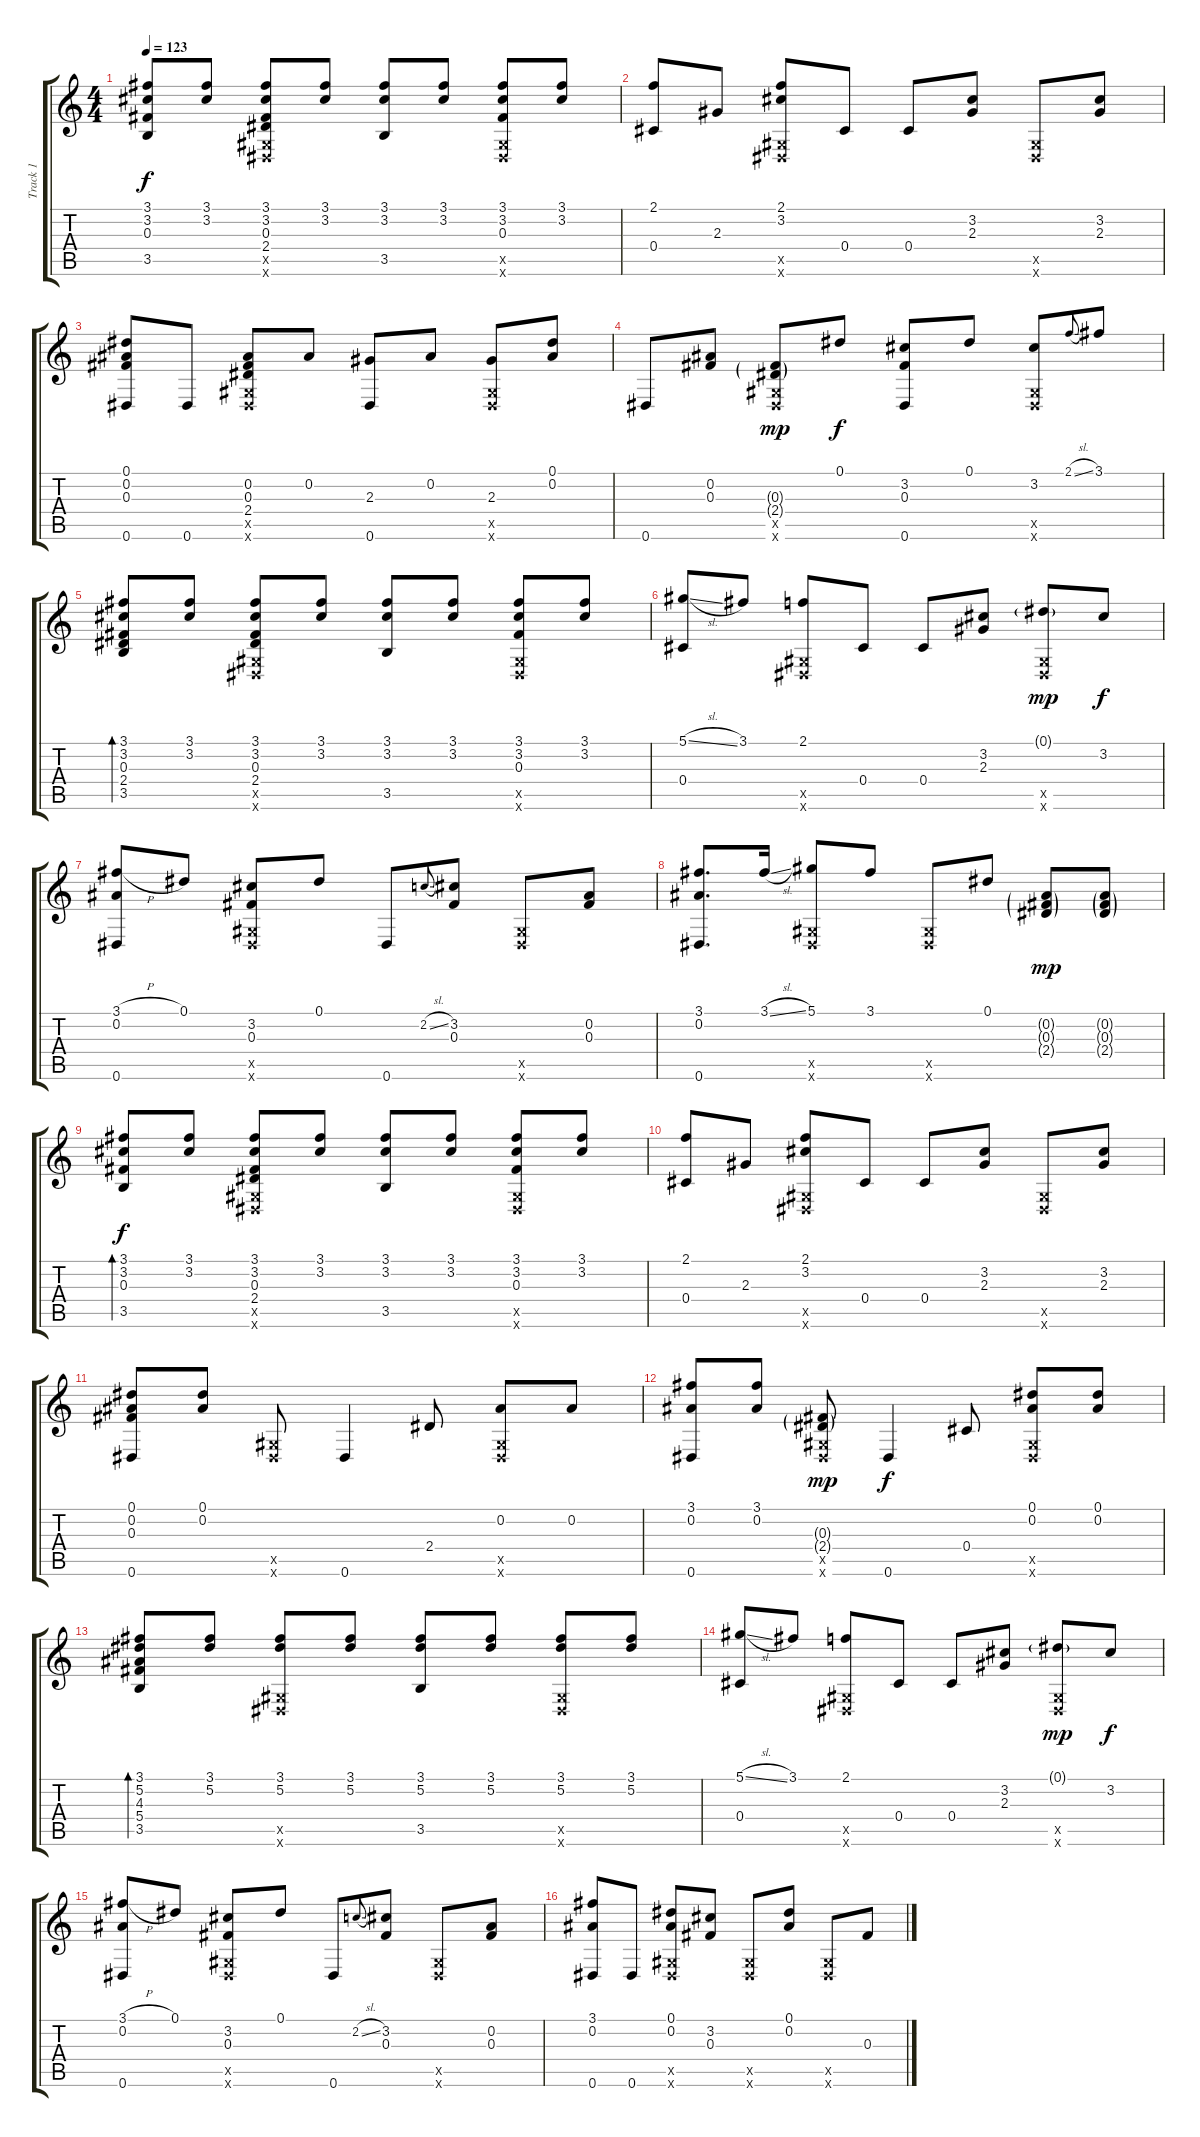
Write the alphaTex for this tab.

\track ("Track 1" "Track 1") {instrument acousticguitarsteel}
\staff {score tabs}
\tuning (Eb4 Bb3 Gb3 Db3 Ab2 Eb2) {hide}
\ts (4 4)
\tempo 123
\clef g2
\ks c
(3.1 3.2 0.3 3.5).8{dy f} (3.1 3.2).8 (3.1 3.2 0.3 2.4 0.5{x} 0.6{x}).8 (3.1 3.2).8 (3.1 3.2 3.5).8 (3.1 3.2).8 (3.1 3.2 0.3 0.5{x} 0.6{x}).8 (3.1 3.2).8 |
(2.1 0.4).8 2.3.8 (2.1 3.2 0.5{x} 0.6{x}).8 0.4.8 0.4.8 (3.2 2.3).8 (0.5{x} 0.6{x}).8 (3.2 2.3).8 |
(0.1 0.2 0.3 0.6).8 0.6.8 (0.2 0.3 2.4 0.5{x} 0.6{x}).8 0.2.8 (2.3 0.6).8 0.2.8 (2.3 0.5{x} 0.6{x}).8 (0.1 0.2).8 |
0.6.8 (0.2 0.3).8 (0.3{g} 2.4{g} 0.5{x} 0.6{x}).8{dy mp} 0.1.8{dy f} (3.2 0.3 0.6).8 0.1.8 (3.2 0.5{x} 0.6{x}).8 2.1{sl}.8{gr onbeat} 3.1.8 |
(3.1 3.2 0.3 2.4 3.5).8{bd 120} (3.1 3.2).8 (3.1 3.2 0.3 2.4 0.5{x} 0.6{x}).8 (3.1 3.2).8 (3.1 3.2 3.5).8 (3.1 3.2).8 (3.1 3.2 0.3 0.5{x} 0.6{x}).8 (3.1 3.2).8 |
(5.1{sl} 0.4).8 3.1.8 (2.1 0.5{x} 0.6{x}).8 0.4.8 0.4.8 (3.2 2.3).8 (0.1{g} 0.5{x} 0.6{x}).8{dy mp} 3.2.8{dy f} |
(3.1{h} 0.2 0.6).8 0.1.8 (3.2 0.3 0.5{x} 0.6{x}).8 0.1.8 0.6.8 2.2{sl}.8{gr onbeat} (3.2 0.3).8 (0.5{x} 0.6{x}).8 (0.2 0.3).8 |
(3.1 0.2 0.6).8{d} 3.1{sl}.16 (5.1 0.5{x} 0.6{x}).8 3.1.8 (0.5{x} 0.6{x}).8 0.1.8 (0.2{g} 0.3{g} 2.4{g}).8{dy mp} (0.2{g} 0.3{g} 2.4{g}).8 |
(3.1 3.2 0.3 3.5).8{bd 120 dy f} (3.1 3.2).8 (3.1 3.2 0.3 2.4 0.5{x} 0.6{x}).8 (3.1 3.2).8 (3.1 3.2 3.5).8 (3.1 3.2).8 (3.1 3.2 0.3 0.5{x} 0.6{x}).8 (3.1 3.2).8 |
(2.1 0.4).8 2.3.8 (2.1 3.2 0.5{x} 0.6{x}).8 0.4.8 0.4.8 (3.2 2.3).8 (0.5{x} 0.6{x}).8 (3.2 2.3).8 |
(0.1 0.2 0.3 0.6).8 (0.1 0.2).8 (0.5{x} 0.6{x}).8 0.6.4 2.4.8 (0.2 0.5{x} 0.6{x}).8 0.2.8 |
(3.1 0.2 0.6).8 (3.1 0.2).8 (0.3{g} 2.4{g} 0.5{x} 0.6{x}).8{dy mp} 0.6.4{dy f} 0.4.8 (0.1 0.2 0.5{x} 0.6{x}).8 (0.1 0.2).8 |
(3.1 5.2 4.3 5.4 3.5).8{bd 120} (3.1 5.2).8 (3.1 5.2 0.5{x} 0.6{x}).8 (3.1 5.2).8 (3.1 5.2 3.5).8 (3.1 5.2).8 (3.1 5.2 0.5{x} 0.6{x}).8 (3.1 5.2).8 |
(5.1{sl} 0.4).8 3.1.8 (2.1 0.5{x} 0.6{x}).8 0.4.8 0.4.8 (3.2 2.3).8 (0.1{g} 0.5{x} 0.6{x}).8{dy mp} 3.2.8{dy f} |
(3.1{h} 0.2 0.6).8 0.1.8 (3.2 0.3 0.5{x} 0.6{x}).8 0.1.8 0.6.8 2.2{sl}.8{gr onbeat} (3.2 0.3).8 (0.5{x} 0.6{x}).8 (0.2 0.3).8 |
(3.1 0.2 0.6).8 0.6.8 (0.1 0.2 0.5{x} 0.6{x}).8 (3.2 0.3).8 (0.5{x} 0.6{x}).8 (0.1 0.2).8 (0.5{x} 0.6{x}).8 0.3.8
